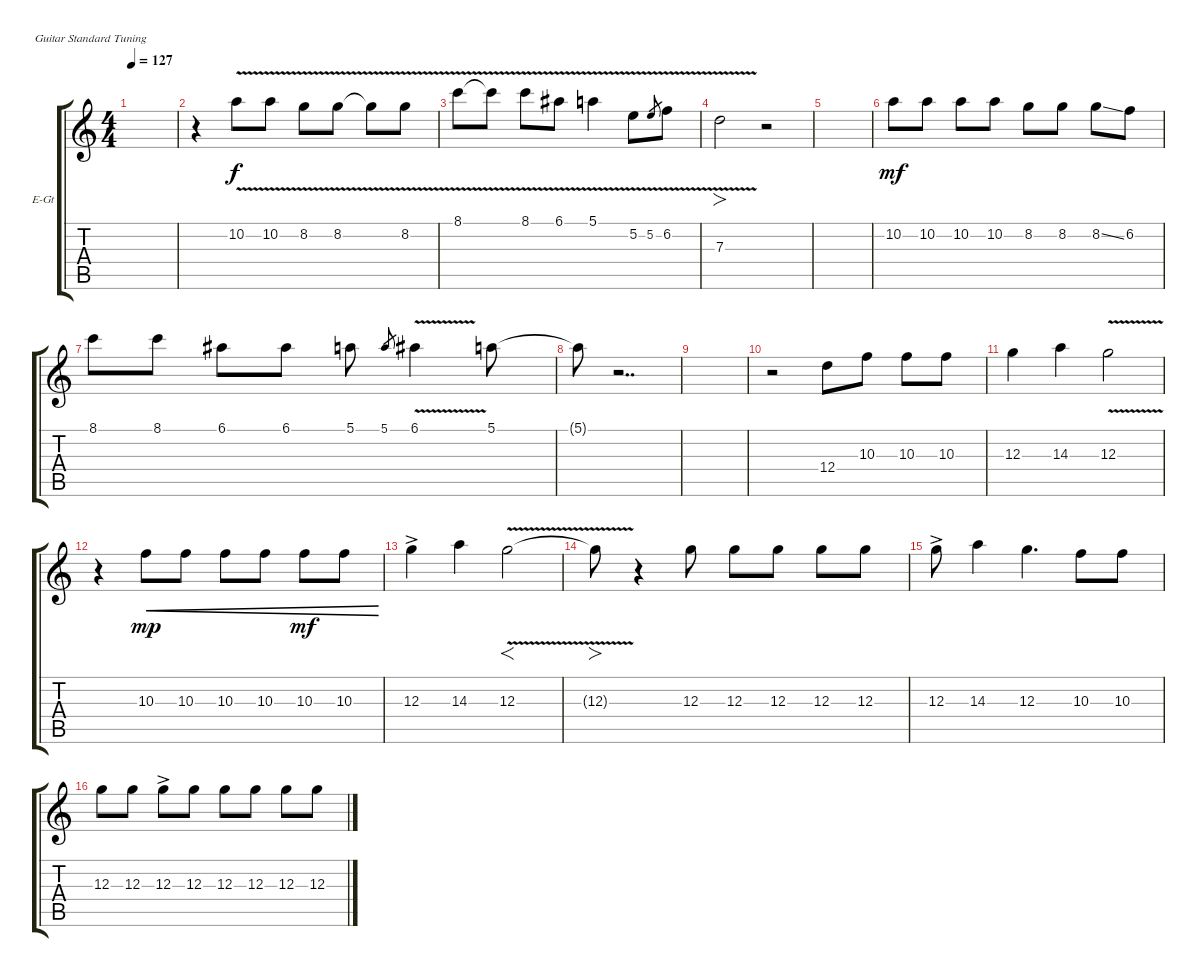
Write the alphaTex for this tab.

\defaultSystemsLayout 4
\bracketExtendMode groupsimilarinstruments
\firstSystemTrackNameOrientation horizontal
\otherSystemsTrackNameOrientation horizontal
\track ("Kimbra" "E-Gt") {instrument electricguitarclean}
\staff {score tabs}
\tuning (E4 B3 G3 D3 A2 E2)
\ts (4 4)
\tempo 127
\clef g2
\scale
0.333333
\ks c
|
\scale
0.333333 r.4 10.2{v}.8 10.2{v}.8 8.2{v}.8 8.2{v}.8 8.2{v t}.8 8.2{v}.8 |
\scale
0.333333 8.1{v}.8 8.1{v t}.8 8.1{v}.8 6.1{v}.8 5.1{v}.4 5.2{v}.8 5.2{v}.8{gr} 6.2{v}.8 |
\scale
0.333333 7.3{v}.2{fo} r.2 |
\scale
0.333333 |
\scale
0.333333 10.2.8{dy mf} 10.2.8 10.2.8 10.2.8 8.2.8 8.2.8 8.2{ss}.8 6.2.8 |
\scale
0.333333 8.1.8 8.1.8 6.1.8 6.1.8 5.1.8 5.1.8{gr} 6.1{v}.4 5.1.8 |
\scale
0.333333 5.1{t}.8 r.2{dd} |
\scale
0.333333 |
\scale
0.333333 r.2 12.4.8 10.3.8 10.3.8 10.3.8 |
\scale
0.333333 12.3.4 14.3.4 12.3{v}.2 |
\scale
0.333333 r.4 10.3.8{cre dy mp} 10.3.8{cre} 10.3.8{cre} 10.3.8{cre} 10.3.8{cre dy mf} 10.3.8{cre} |
\scale
0.333333 12.3{ac}.4 14.3.4 12.3{v}.2{f} |
\scale
0.333333 12.3{t}.8{fo} r.4 12.3.8 12.3.8 12.3.8 12.3.8 12.3.8 |
\scale
0.333333 12.3{ac}.8 14.3.4 12.3.4{d} 10.3.8 10.3.8 |
\scale
0.333333 12.3.8 12.3.8 12.3{ac}.8 12.3.8 12.3.8 12.3.8 12.3.8 12.3.8
